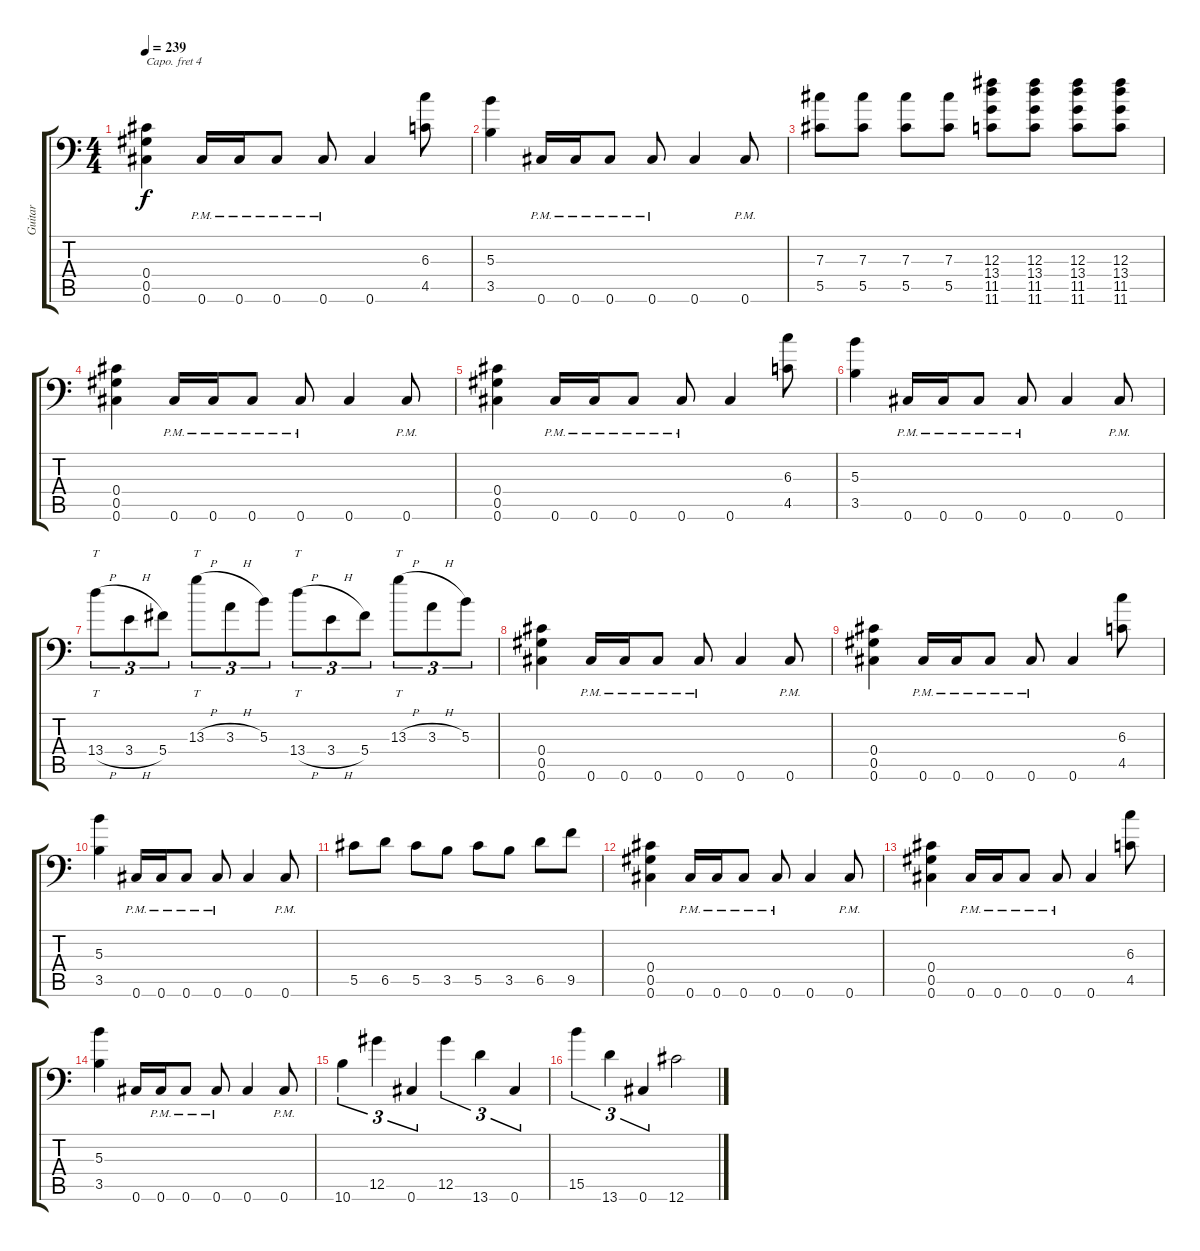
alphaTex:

\track ("Guitar" "Guitar") {instrument distortionguitar}
\staff {score tabs}
\capo 4
\tuning (B3 Gb3 D3 A2 E2 A1) {hide}
\ts (4 4)
\tempo 239
\clef f4
\ks c
(0.4 0.5 0.6).4{dy f} 0.6{pm}.16 0.6{pm}.16 0.6{pm}.8 0.6{pm}.8 0.6.4 (6.3 4.5).8 |
(5.3 3.5).4 0.6{pm}.16 0.6{pm}.16 0.6{pm}.8 0.6{pm}.8 0.6.4 0.6{pm}.8 |
(7.3 5.5).8 (7.3 5.5).8 (7.3 5.5).8 (7.3 5.5).8 (12.3 13.4 11.5 11.6).8 (12.3 13.4 11.5 11.6).8 (12.3 13.4 11.5 11.6).8 (12.3 13.4 11.5 11.6).8 |
(0.4 0.5 0.6).4 0.6{pm}.16 0.6{pm}.16 0.6{pm}.8 0.6{pm}.8 0.6.4 0.6{pm}.8 |
(0.4 0.5 0.6).4 0.6{pm}.16 0.6{pm}.16 0.6{pm}.8 0.6{pm}.8 0.6.4 (6.3 4.5).8 |
(5.3 3.5).4 0.6{pm}.16 0.6{pm}.16 0.6{pm}.8 0.6{pm}.8 0.6.4 0.6{pm}.8 |
13.4{h}.8{tt tu (3 2)} 3.4{h}.8{tu (3 2)} 5.4.8{tu (3 2)} 13.3{h}.8{tt tu (3 2)} 3.3{h}.8{tu (3 2)} 5.3.8{tu (3 2)} 13.4{h}.8{tt tu (3 2)} 3.4{h}.8{tu (3 2)} 5.4.8{tu (3 2)} 13.3{h}.8{tt tu (3 2)} 3.3{h}.8{tu (3 2)} 5.3.8{tu (3 2)} |
(0.4 0.5 0.6).4 0.6{pm}.16 0.6{pm}.16 0.6{pm}.8 0.6{pm}.8 0.6.4 0.6{pm}.8 |
(0.4 0.5 0.6).4 0.6{pm}.16 0.6{pm}.16 0.6{pm}.8 0.6{pm}.8 0.6.4 (6.3 4.5).8 |
(5.3 3.5).4 0.6{pm}.16 0.6{pm}.16 0.6{pm}.8 0.6{pm}.8 0.6.4 0.6{pm}.8 |
5.5.8 6.5.8 5.5.8 3.5.8 5.5.8 3.5.8 6.5.8 9.5.8 |
(0.4 0.5 0.6).4 0.6{pm}.16 0.6{pm}.16 0.6{pm}.8 0.6{pm}.8 0.6.4 0.6{pm}.8 |
(0.4 0.5 0.6).4 0.6{pm}.16 0.6{pm}.16 0.6{pm}.8 0.6{pm}.8 0.6.4 (6.3 4.5).8 |
(5.3 3.5).4 0.6.16 0.6{pm}.16 0.6{pm}.8 0.6{pm}.8 0.6.4 0.6{pm}.8 |
10.6.4{tu (3 2)} 12.5.4{tu (3 2)} 0.6.4{tu (3 2)} 12.5.4{tu (3 2)} 13.6.4{tu (3 2)} 0.6.4{tu (3 2)} |
15.5.4{tu (3 2)} 13.6.4{tu (3 2)} 0.6.4{tu (3 2)} 12.6{ss}.2
